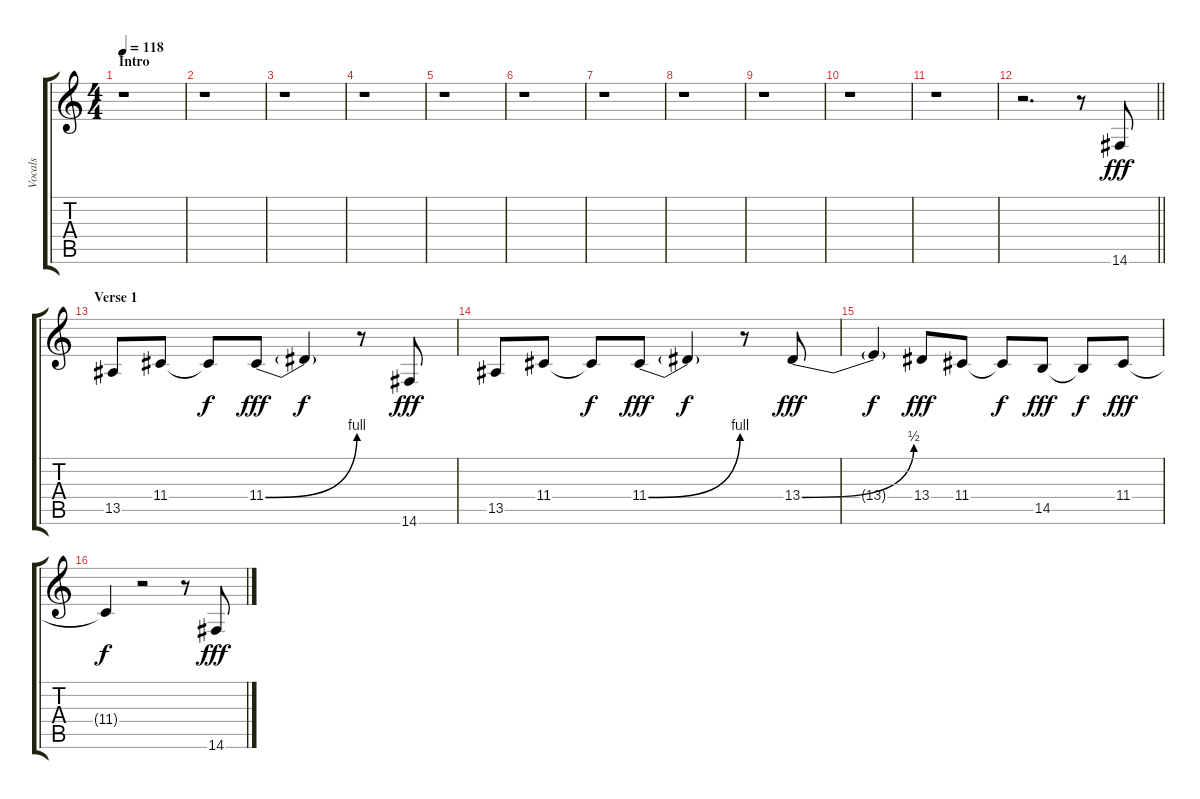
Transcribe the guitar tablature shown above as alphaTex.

\track ("Vocals" "Vocals") {instrument altosax}
\staff {score tabs}
\tuning (E4 B3 G3 D3 A2 E2) {hide}
\ts (4 4)
\section ("" "Intro")
\tempo 118
\clef g2
\ks c
r.1{dy fff instrument altosax} |
r.1 |
r.1 |
r.1 |
r.1 |
r.1 |
r.1 |
r.1 |
r.1 |
r.1 |
r.1 |
\barLineRight lightlight
r.2{d} r.8 14.6.8 |
\section ("" "Verse 1")
13.5.8 11.4.8 11.4{t}.8{dy f} 11.4{be (bend 0 0 60 4)}.8{dy fff} 11.4{t}.4{dy f} r.8 14.6.8{dy fff} |
13.5.8 11.4.8 11.4{t}.8{dy f} 11.4{be (bend 0 0 60 4)}.8{dy fff} 11.4{t}.4{dy f} r.8 13.4{be (bend 0 0 60 2)}.8{dy fff} |
13.4{t}.4{dy f} 13.4.8{dy fff} 11.4.8 11.4{t}.8{dy f} 14.5.8{dy fff} 14.5{t}.8{dy f} 11.4.8{dy fff} |
11.4{t}.4{dy f} r.2 r.8 14.6.8{dy fff}
